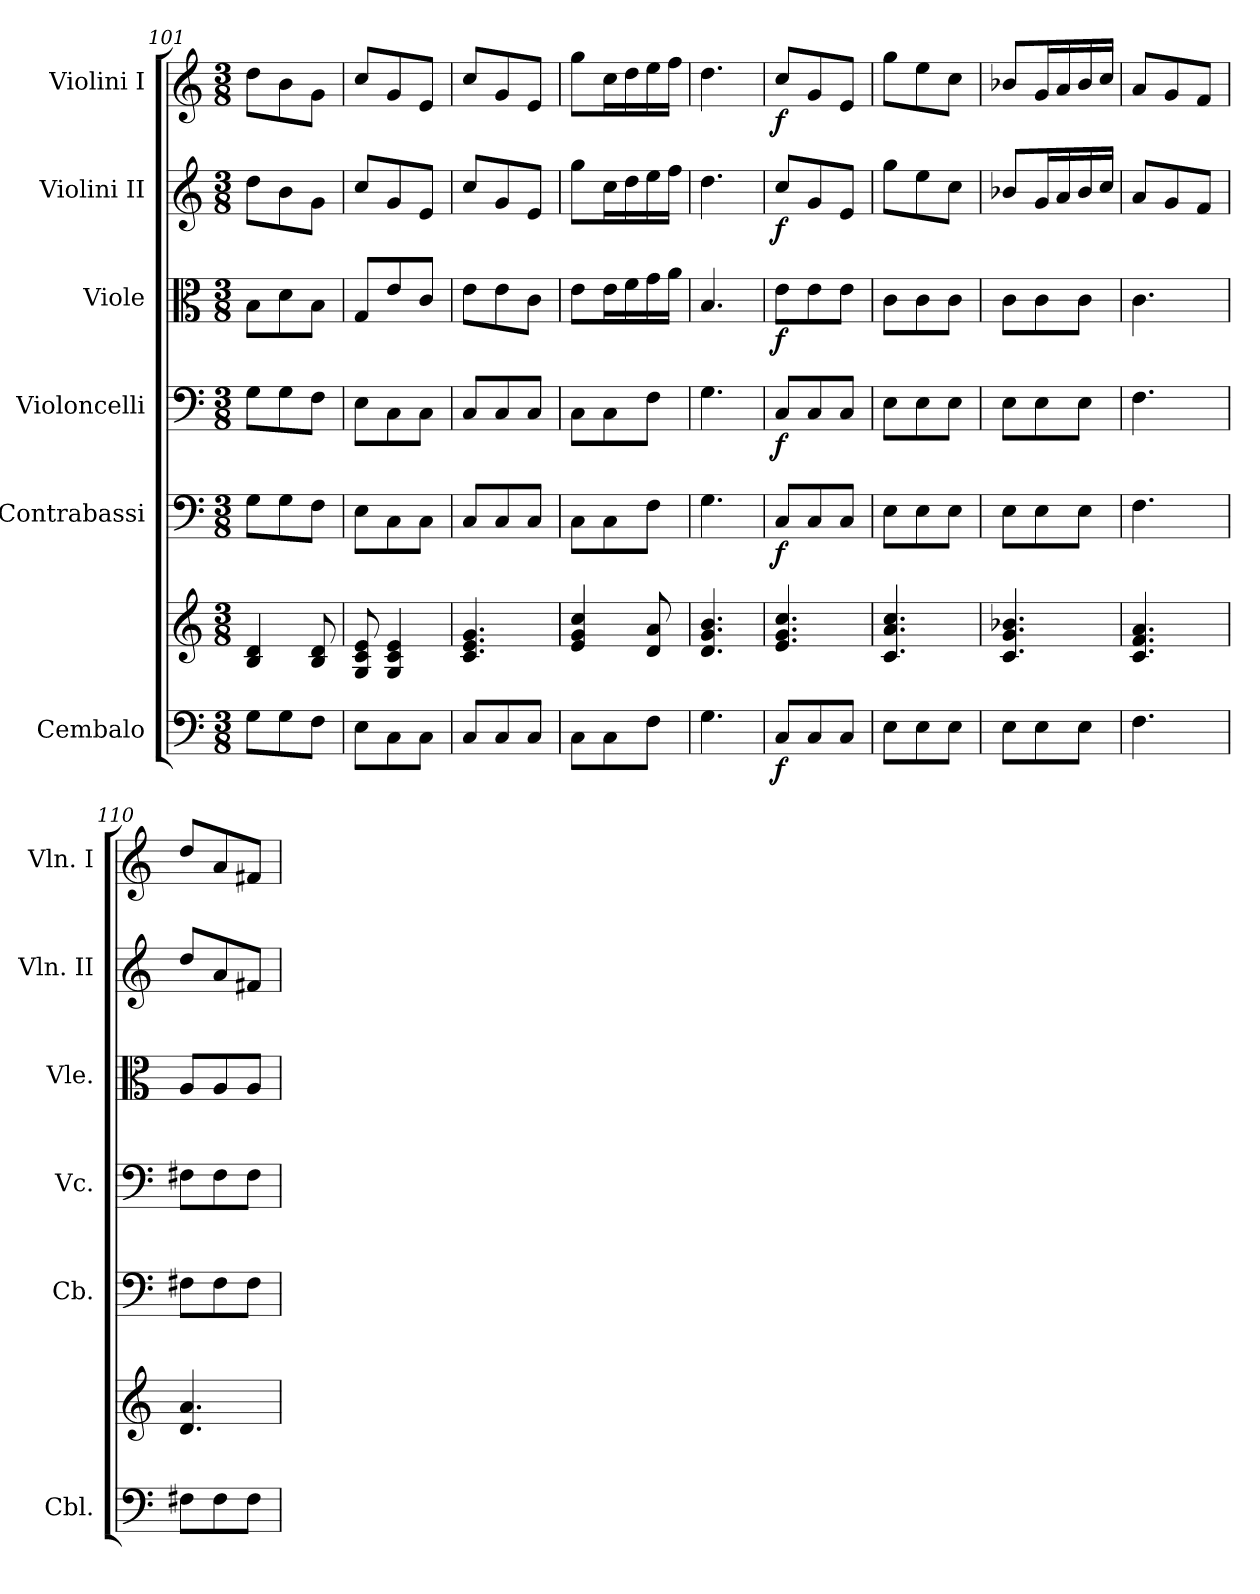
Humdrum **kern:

**kern	**kern	**dynam	**kern	**dynam	**kern	**dynam	**kern	**dynam	**kern	**dynam	**kern	**dynam
*part6	*part6	*part6	*part5	*part5	*part4	*part4	*part3	*part3	*part2	*part2	*part1	*part1
*staff7	*staff6	*staff6/7	*staff5	*staff5	*staff4	*staff4	*staff3	*staff3	*staff2	*staff2	*staff1	*staff1
*I"Cembalo	*	*	*I"Contrabassi	*	*I"Violoncelli	*	*I"Viole	*	*I"Violini II	*	*I"Violini I	*
*I'Cbl.	*	*	*I'Cb.	*	*I'Vc.	*	*I'Vle.	*	*I'Vln. II	*	*I'Vln. I	*
*clefF4	*clefG2	*	*clefF4	*	*clefF4	*	*clefC3	*	*clefG2	*	*clefG2	*
*	*	*	*ITrd7c12	*	*	*	*	*	*	*	*	*
*k[]	*k[]	*	*k[]	*	*k[]	*	*k[]	*	*k[]	*	*k[]	*
*M3/8	*M3/8	*	*M3/8	*	*M3/8	*	*M3/8	*	*M3/8	*	*M3/8	*
=101	=101	=101	=101	=101	=101	=101	=101	=101	=101	=101	=101	=101
8G\L	4B/ 4d/	.	8GG\L	.	8G\L	.	8B\L	.	8dd\L	.	8dd\L	.
8G\	.	.	8GG\	.	8G\	.	8d\	.	8b\	.	8b\	.
8F\J	8B/ 8d/	.	8FF\J	.	8F\J	.	8B\J	.	8g\J	.	8g\J	.
=102	=102	=102	=102	=102	=102	=102	=102	=102	=102	=102	=102	=102
8E\L	8G/ 8c/ 8e/	.	8EE\L	.	8E\L	.	8G/L	.	8cc/L	.	8cc/L	.
8C\	4G/ 4c/ 4e/	.	8CC\	.	8C\	.	8e/	.	8g/	.	8g/	.
8C\J	.	.	8CC\J	.	8C\J	.	8c/J	.	8e/J	.	8e/J	.
=103	=103	=103	=103	=103	=103	=103	=103	=103	=103	=103	=103	=103
8C/L	4.c/ 4.e/ 4.g/	.	8CC/L	.	8C/L	.	8e\L	.	8cc/L	.	8cc/L	.
8C/	.	.	8CC/	.	8C/	.	8e\	.	8g/	.	8g/	.
8C/J	.	.	8CC/J	.	8C/J	.	8c\J	.	8e/J	.	8e/J	.
=104	=104	=104	=104	=104	=104	=104	=104	=104	=104	=104	=104	=104
8C\L	4e/ 4g/ 4cc/	.	8CC\L	.	8C\L	.	8e\L	.	8gg\L	.	8gg\L	.
8C\	.	.	8CC\	.	8C\	.	16e\L	.	16cc\L	.	16cc\L	.
.	.	.	.	.	.	.	16f\	.	16dd\	.	16dd\	.
8F\J	8d/ 8a/	.	8FF\J	.	8F\J	.	16g\	.	16ee\	.	16ee\	.
.	.	.	.	.	.	.	16a\JJ	.	16ff\JJ	.	16ff\JJ	.
=105	=105	=105	=105	=105	=105	=105	=105	=105	=105	=105	=105	=105
4.G\	4.d/ 4.g/ 4.b/	.	4.GG\	.	4.G\	.	4.B/	.	4.dd\	.	4.dd\	.
=106	=106	=106	=106	=106	=106	=106	=106	=106	=106	=106	=106	=106
!	!	!LO:DY:b=2	!	!LO:DY:b	!	!LO:DY:b	!	!LO:DY:b	!	!LO:DY:b	!	!LO:DY:b
8C/L	4.e/ 4.g/ 4.cc/	f	8CC/L	f	8C/L	f	8e\L	f	8cc/L	f	8cc/L	f
8C/	.	.	8CC/	.	8C/	.	8e\	.	8g/	.	8g/	.
8C/J	.	.	8CC/J	.	8C/J	.	8e\J	.	8e/J	.	8e/J	.
=107	=107	=107	=107	=107	=107	=107	=107	=107	=107	=107	=107	=107
8E\L	4.c/ 4.a/ 4.cc/	.	8EE\L	.	8E\L	.	8c\L	.	8gg\L	.	8gg\L	.
8E\	.	.	8EE\	.	8E\	.	8c\	.	8ee\	.	8ee\	.
8E\J	.	.	8EE\J	.	8E\J	.	8c\J	.	8cc\J	.	8cc\J	.
!!LO:PB:g=z
=108	=108	=108	=108	=108	=108	=108	=108	=108	=108	=108	=108	=108
8E\L	4.c/ 4.g/ 4.b-X/	.	8EE\L	.	8E\L	.	8c\L	.	8b-X/L	.	8b-X/L	.
8E\	.	.	8EE\	.	8E\	.	8c\	.	16g/L	.	16g/L	.
.	.	.	.	.	.	.	.	.	16a/	.	16a/	.
8E\J	.	.	8EE\J	.	8E\J	.	8c\J	.	16b-/	.	16b-/	.
.	.	.	.	.	.	.	.	.	16cc/JJ	.	16cc/JJ	.
=109	=109	=109	=109	=109	=109	=109	=109	=109	=109	=109	=109	=109
4.F\	4.c/ 4.f/ 4.a/	.	4.FF\	.	4.F\	.	4.c\	.	8a/L	.	8a/L	.
.	.	.	.	.	.	.	.	.	8g/	.	8g/	.
.	.	.	.	.	.	.	.	.	8f/J	.	8f/J	.
=110	=110	=110	=110	=110	=110	=110	=110	=110	=110	=110	=110	=110
8F#X\L	4.d/ 4.a/	.	8FF#X\L	.	8F#X\L	.	8A/L	.	8dd/L	.	8dd/L	.
8F#\	.	.	8FF#\	.	8F#\	.	8A/	.	8a/	.	8a/	.
8F#\J	.	.	8FF#\J	.	8F#\J	.	8A/J	.	8f#X/J	.	8f#X/J	.
=	=	=	=	=	=	=	=	=	=	=	=	=
*-	*-	*-	*-	*-	*-	*-	*-	*-	*-	*-	*-	*-
